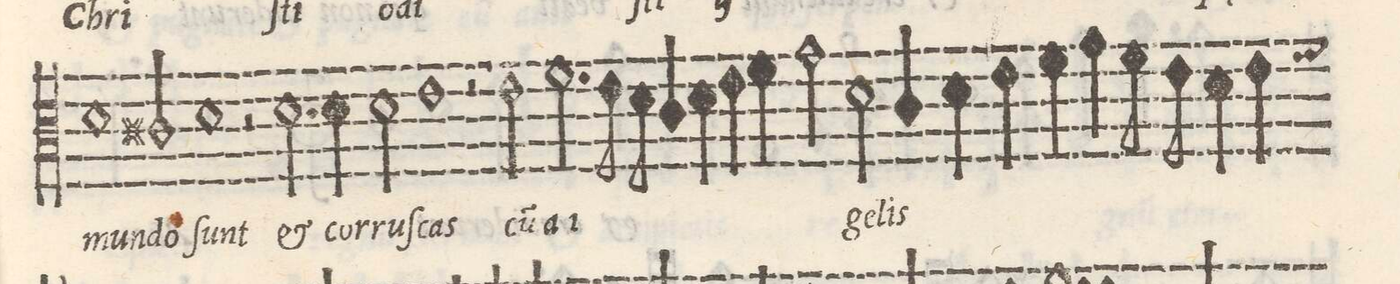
**kern	**text
*I"TENOR	*
*clefC3	*
*k[]	*
*met(C|)	*
*M2/1	*
1d\	mun-
2c#X/	-do
=36-	=36-
1d\	ſunt
2r	.
2.d\	et
=37-	=37-
4d\	cor-
2d\	-ruſ-
1e\	-cas
=38-	=38-
2r	.
2e\	cu(m)
2.f\	an-
8e\	.
8d\	.
=39-	=39-
4cny/	.
4d\	.
4e\	.
4f\	.
2g\	.
2d\	-ge-
=40-	=40-
4c/	-lis
4d\	.
4e\	.
4f\	.
4g\	.
8f\	.
8e\	.
4d\	.
4e\	.
*custos:f	*
*-	*-
